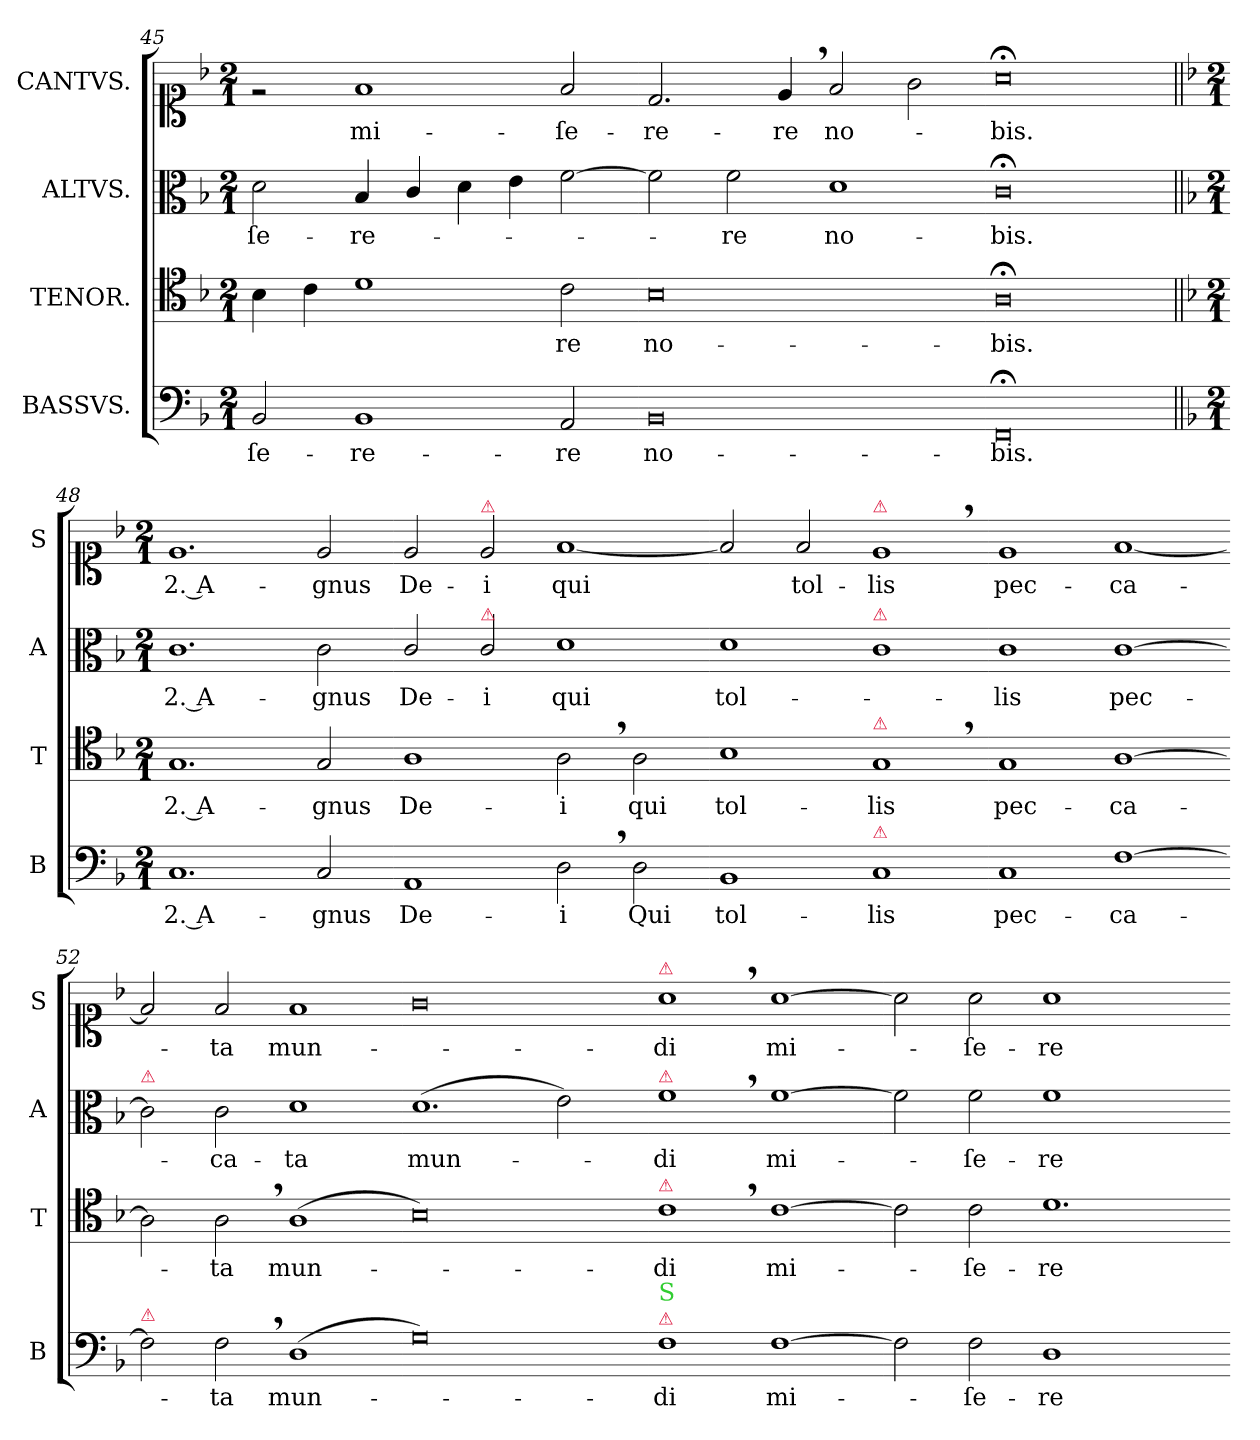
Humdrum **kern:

**kern	**text	**kern	**text	**kern	**text	**kern	**text
*part4	*part4	*part3	*part3	*part2	*part2	*part1	*part1
*staff4	*staff4	*staff3	*staff3	*staff2	*staff2	*staff1	*staff1
*I"BASSVS.	*	*I"TENOR.	*	*I"ALTVS.	*	*I"CANTVS.	*
*I'B	*	*I'T	*	*I'A	*	*I'S	*
*clefF4	*	*clefC4	*	*clefC3	*	*clefC1	*
*k[b-]	*	*k[b-]	*	*k[b-]	*	*k[b-]	*
*F:	*	*F:	*	*F:	*	*F:	*
*M2/1	*	*M2/1	*	*M2/1	*	*M2/1	*
=45	=45	=45	=45	=45	=45	=45	=45
2BB-/	-ſe-	4B-\	.	2d\	-ſe-	2re	.
.	.	4c\	.	.	.	.	.
1BB-/	-re-	1d\	.	4B-/	-re-	1f/	mi-
.	.	.	.	4c/	.	.	.
.	.	.	.	4d\	.	.	.
.	.	.	.	4e\	.	.	.
2AA/	-re	2c\	-re	[2f\	.	2f/	-ſe-
=46-	=46-	=46-	=46-	=46-	=46-	=46-	=46-
0BB-	no-	0B-	no-	2f\]	.	2.d/	-re-
.	.	.	.	2f\	-re	.	.
.	.	.	.	.	.	4e,/	-re
.	.	.	.	1d	no-	2f/	no-
.	.	.	.	.	.	2g\	.
=47-	=47-	=47-	=47-	=47-	=47-	=47-	=47-
0FF;<	-bis.	0A;<	-bis.	0c;<	-bis.	0a;<	-bis.
=48||	=48||	=48||	=48||	=48||	=48||	=48||	=48||
*k[b-]	*	*k[b-]	*	*k[b-]	*	*k[b-]	*
*M2/1	*	*M2/1	*	*M2/1	*	*M2/1	*
1.C	2. A-	1.G	2. A-	1.c	2. A-	1.e	2. A-
2C/	-gnus	2G/	-gnus	2c\	-gnus	2e/	-gnus
=49-	=49-	=49-	=49-	=49-	=49-	=49-	=49-
1AA	De-	1A	De-	2c/	De-	2e/	De-
!	!	!	!	!	!	!LO:TX:a:color=crimson:t=⚠	!
!	!	!	!	!LO:TX:a:color=crimson:t=⚠	!	!	!
.	.	.	.	2c/	-i	2e/	-i
2D,\	-i	2A,\	-i	1d	qui	[1f	qui
2D\	Qui	2A\	qui	.	.	.	.
=50-	=50-	=50-	=50-	=50-	=50-	=50-	=50-
1BB-	tol-	1B-	tol-	1d	tol-	2f]	.
.	.	.	.	.	.	2f/	tol-
!	!	!	!	!	!	!LO:TX:a:color=crimson:t=⚠	!
!	!	!	!	!LO:TX:a:color=crimson:t=⚠	!	!	!
!	!	!LO:TX:a:color=crimson:t=⚠	!	!	!	!	!
!LO:TX:a:color=crimson:t=⚠	!	!	!	!	!	!	!
1C	-lis	1G,	-lis	1c	.	1e,	-lis
=51-	=51-	=51-	=51-	=51-	=51-	=51-	=51-
1C	pec-	1G	pec-	1c	-lis	1e	pec-
[1F	-ca-	[1A	-ca-	[1c	pec-	[1f	-ca-
=52-	=52-	=52-	=52-	=52-	=52-	=52-	=52-
!	!	!	!	!LO:TX:a:color=crimson:t=⚠	!	!	!
!LO:TX:a:color=crimson:t=⚠	!	!	!	!	!	!	!
2F]	.	2A]	.	2c]	.	2f]	.
2F,\	-ta	2A,\	-ta	2c\	-ca-	2f/	-ta
(1D	mun-	(1A	mun-	1d	-ta	1f	mun-
=53-	=53-	=53-	=53-	=53-	=53-	=53-	=53-
0G)	.	0B-)	.	(1.d	mun-	0g	.
.	.	.	.	2e\)	.	.	.
=54-	=54-	=54-	=54-	=54-	=54-	=54-	=54-
!	!	!	!	!	!	!LO:TX:a:color=crimson:t=⚠	!
!	!	!	!	!LO:TX:a:color=crimson:t=⚠	!	!	!
!	!	!LO:TX:a:color=crimson:t=⚠	!	!	!	!	!
!LO:TX:a:color=crimson:t=⚠	!	!	!	!	!	!	!
!LO:TX:a:color=limegreen:t=S	!	!	!	!	!	!	!
1F	-di	1c,	-di	1f,	-di	1a,	-di
[1F	mi-	[1c	mi-	[1f	mi-	[1a	mi-
=55-	=55-	=55-	=55-	=55-	=55-	=55-	=55-
2F]	.	2c]	.	2f]	.	2a]	.
2F\	-ſe-	2c\	-ſe-	2f\	-ſe-	2a\	-ſe-
1D	-re-	1.d	-re-	1f	-re-	1a	-re-
2ryy	.	.	.	2ryy	.	2ryy	.
=-	=-	=-	=-	=-	=-	=-	=-
*-	*-	*-	*-	*-	*-	*-	*-
